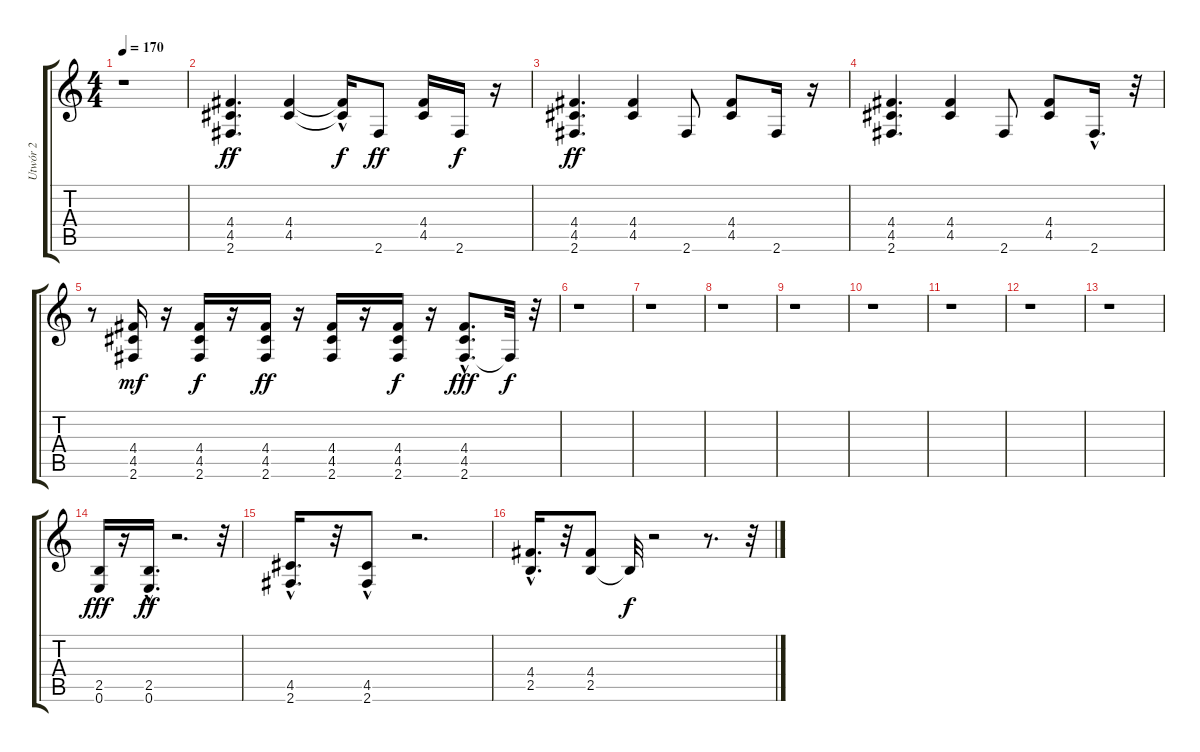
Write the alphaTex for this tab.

\track ("Utwór 2" "Utwór 2") {instrument overdrivenguitar}
\staff {score tabs}
\tuning (E4 B3 G3 D3 A2 E2) {hide}
\ts (4 4)
\tempo 170
\clef g2
\ks c
r.1{dy ff instrument overdrivenguitar} |
(4.4 4.5 2.6).4{d} (4.4 4.5).4 (4.4{hac t} 4.5{t}).16{dy f} 2.6.8{dy ff} (4.4 4.5).16 2.6.16{dy f} r.16 |
(4.4 4.5 2.6).4{d dy ff} (4.4 4.5).4 2.6.8 (4.4 4.5).8 2.6.16 r.16 |
(4.4 4.5 2.6).4{d} (4.4 4.5).4 2.6.8 (4.4 4.5).8 2.6{hac}.16{d} r.32 |
r.8 (4.4 4.5 2.6).16{dy mf} r.16 (4.4 4.5 2.6).16{dy f} r.16 (4.4 4.5 2.6).16{dy ff} r.16 (4.4 4.5 2.6).16 r.16 (4.4 4.5 2.6).16{dy f} r.16 (4.4{hac} 4.5{hac} 2.6{hac}).8{d dy fff} 2.6{t}.32{dy f} r.32 |
r.1 |
r.1 |
r.1 |
r.1 |
r.1 |
r.1 |
r.1 |
r.1 |
(2.5 0.6).16{dy fff} r.16 (2.5{hac} 0.6{hac}).16{d dy ff} r.2{d} r.32 |
(4.5{hac} 2.6).16{d} r.32 (4.5 2.6{hac}).8 r.2{d} |
(4.4{hac} 2.5).16{d} r.32 (4.4 2.5).8 2.5{t}.32{dy f} r.2 r.8{d} r.32
